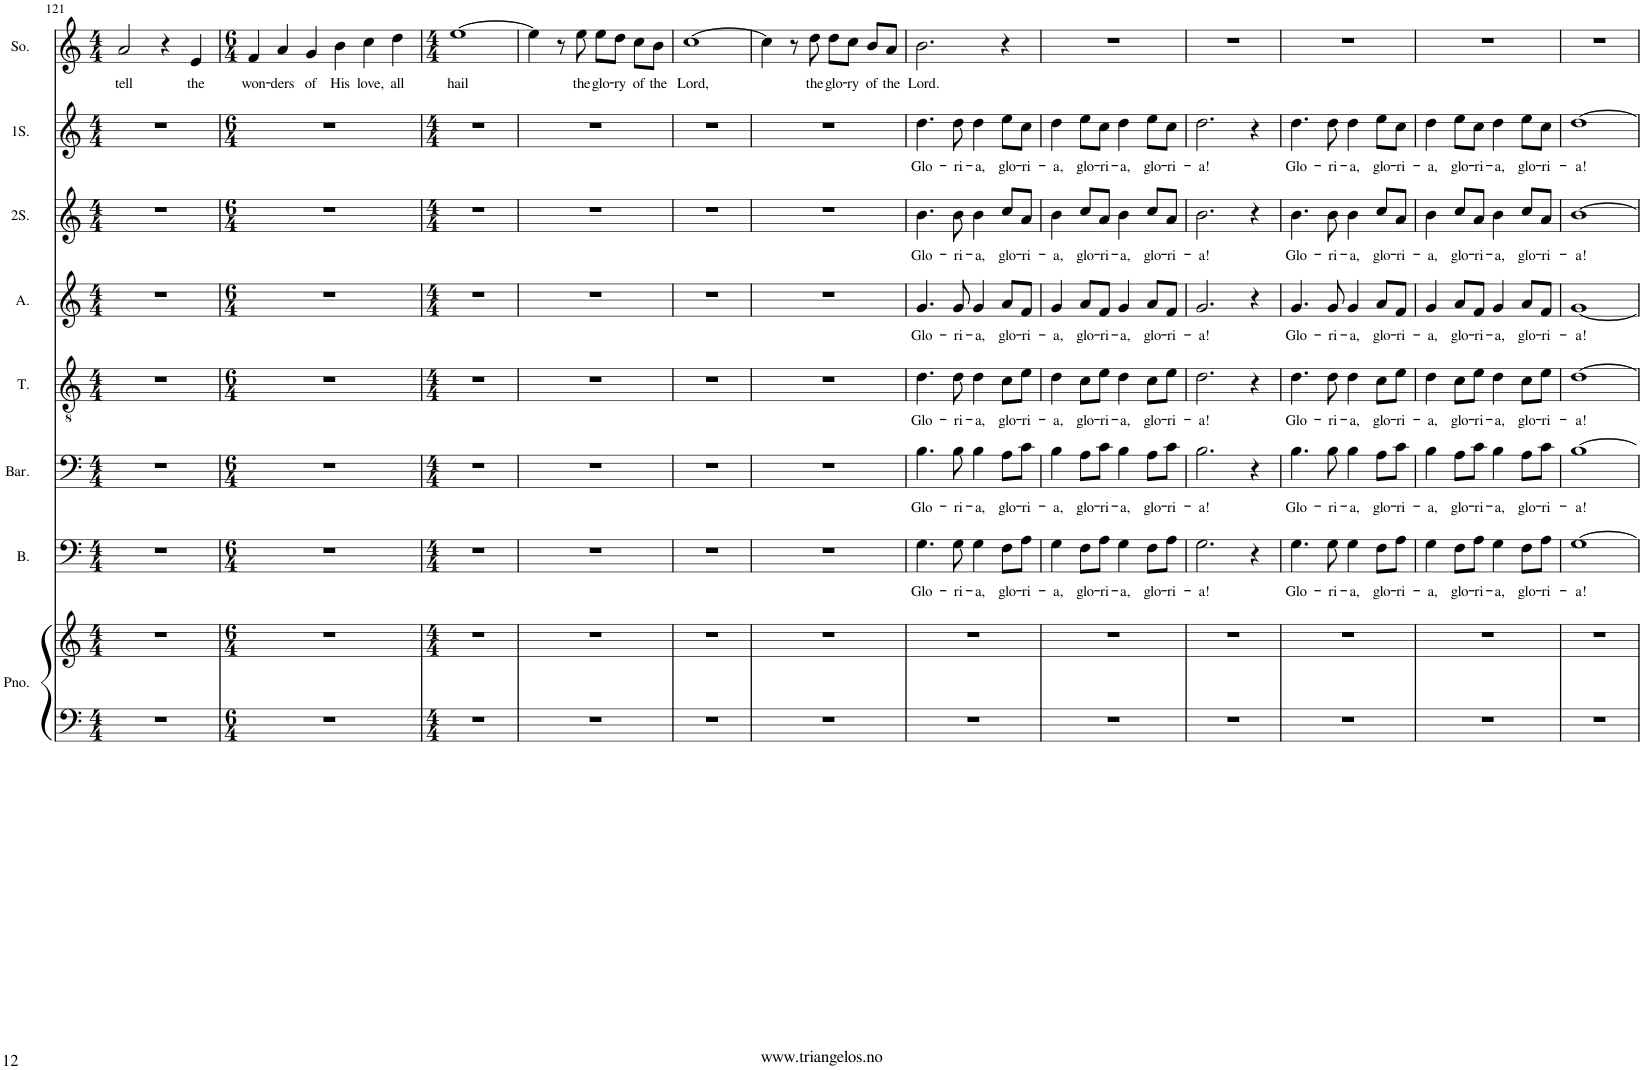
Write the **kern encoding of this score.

**kern	**kern	**kern	**text	**kern	**text	**kern	**text	**kern	**text	**kern	**text	**kern	**text	**kern	**text
*part8	*part8	*part7	*part7	*part6	*part6	*part5	*part5	*part4	*part4	*part3	*part3	*part2	*part2	*part1	*part1
*staff9	*staff8	*staff7	*staff7	*staff6	*staff6	*staff5	*staff5	*staff4	*staff4	*staff3	*staff3	*staff2	*staff2	*staff1	*staff1
*I"Piano	*	*I"Bass	*	*I"Baritone	*	*I"Tenor	*	*I"Alto	*	*I"2.Soprano	*	*I"1.Soprano	*	*I"Solo	*
*I'Pno.	*	*I'B.	*	*I'Bar.	*	*I'T.	*	*I'A.	*	*I'2S.	*	*I'1S.	*	*I'So.	*
!!LO:PB:g=z
*clefF4	*clefG2	*clefF4	*	*clefF4	*	*clefGv2	*	*clefG2	*	*clefG2	*	*clefG2	*	*clefG2	*
*k[]	*k[]	*k[]	*	*k[]	*	*k[]	*	*k[]	*	*k[]	*	*k[]	*	*k[]	*
*M4/4	*M4/4	*M4/4	*	*M4/4	*	*M4/4	*	*M4/4	*	*M4/4	*	*M4/4	*	*M4/4	*
=121	=121	=121	=121	=121	=121	=121	=121	=121	=121	=121	=121	=121	=121	=121	=121
!	!	!	!	!	!	!	!	!	!	!	!	!	!	!	!LO:LY:b
1r	1r	1r	.	1r	.	1r	.	1r	.	1r	.	1r	.	2a/	tell
.	.	.	.	.	.	.	.	.	.	.	.	.	.	4r	.
!	!	!	!	!	!	!	!	!	!	!	!	!	!	!	!LO:LY:b
.	.	.	.	.	.	.	.	.	.	.	.	.	.	4e/	the
=122	=122	=122	=122	=122	=122	=122	=122	=122	=122	=122	=122	=122	=122	=122	=122
*M6/4	*M6/4	*M6/4	*	*M6/4	*	*M6/4	*	*M6/4	*	*M6/4	*	*M6/4	*	*M6/4	*
!	!	!	!	!	!	!	!	!	!	!	!	!	!	!	!LO:LY:b
1.r	1.r	1.r	.	1.r	.	1.r	.	1.r	.	1.r	.	1.r	.	4f/	won-
!	!	!	!	!	!	!	!	!	!	!	!	!	!	!	!LO:LY:b
.	.	.	.	.	.	.	.	.	.	.	.	.	.	4a/	-ders
!	!	!	!	!	!	!	!	!	!	!	!	!	!	!	!LO:LY:b
.	.	.	.	.	.	.	.	.	.	.	.	.	.	4g/	of
!	!	!	!	!	!	!	!	!	!	!	!	!	!	!	!LO:LY:b
.	.	.	.	.	.	.	.	.	.	.	.	.	.	4b\	His
!	!	!	!	!	!	!	!	!	!	!	!	!	!	!	!LO:LY:b
.	.	.	.	.	.	.	.	.	.	.	.	.	.	4cc\	love,
!	!	!	!	!	!	!	!	!	!	!	!	!	!	!	!LO:LY:b
.	.	.	.	.	.	.	.	.	.	.	.	.	.	4dd\	all
=123	=123	=123	=123	=123	=123	=123	=123	=123	=123	=123	=123	=123	=123	=123	=123
*M4/4	*M4/4	*M4/4	*	*M4/4	*	*M4/4	*	*M4/4	*	*M4/4	*	*M4/4	*	*M4/4	*
!	!	!	!	!	!	!	!	!	!	!	!	!	!	!	!LO:LY:b
1r	1r	1r	.	1r	.	1r	.	1r	.	1r	.	1r	.	[1ee	hail
=124	=124	=124	=124	=124	=124	=124	=124	=124	=124	=124	=124	=124	=124	=124	=124
1r	1r	1r	.	1r	.	1r	.	1r	.	1r	.	1r	.	4ee\]	.
.	.	.	.	.	.	.	.	.	.	.	.	.	.	8r	.
!	!	!	!	!	!	!	!	!	!	!	!	!	!	!	!LO:LY:b
.	.	.	.	.	.	.	.	.	.	.	.	.	.	8ee\	the
!	!	!	!	!	!	!	!	!	!	!	!	!	!	!	!LO:LY:b
.	.	.	.	.	.	.	.	.	.	.	.	.	.	8ee\L	glo-
!	!	!	!	!	!	!	!	!	!	!	!	!	!	!	!LO:LY:b
.	.	.	.	.	.	.	.	.	.	.	.	.	.	8dd\J	-ry
!	!	!	!	!	!	!	!	!	!	!	!	!	!	!	!LO:LY:b
.	.	.	.	.	.	.	.	.	.	.	.	.	.	8cc\L	of
!	!	!	!	!	!	!	!	!	!	!	!	!	!	!	!LO:LY:b
.	.	.	.	.	.	.	.	.	.	.	.	.	.	8b\J	the
=125	=125	=125	=125	=125	=125	=125	=125	=125	=125	=125	=125	=125	=125	=125	=125
!	!	!	!	!	!	!	!	!	!	!	!	!	!	!	!LO:LY:b
1r	1r	1r	.	1r	.	1r	.	1r	.	1r	.	1r	.	[1cc	Lord,
=126	=126	=126	=126	=126	=126	=126	=126	=126	=126	=126	=126	=126	=126	=126	=126
1r	1r	1r	.	1r	.	1r	.	1r	.	1r	.	1r	.	4cc\]	.
.	.	.	.	.	.	.	.	.	.	.	.	.	.	8r	.
!	!	!	!	!	!	!	!	!	!	!	!	!	!	!	!LO:LY:b
.	.	.	.	.	.	.	.	.	.	.	.	.	.	8dd\	the
!	!	!	!	!	!	!	!	!	!	!	!	!	!	!	!LO:LY:b
.	.	.	.	.	.	.	.	.	.	.	.	.	.	8dd\L	glo-
!	!	!	!	!	!	!	!	!	!	!	!	!	!	!	!LO:LY:b
.	.	.	.	.	.	.	.	.	.	.	.	.	.	8cc\J	-ry
!	!	!	!	!	!	!	!	!	!	!	!	!	!	!	!LO:LY:b
.	.	.	.	.	.	.	.	.	.	.	.	.	.	8b/L	of
!	!	!	!	!	!	!	!	!	!	!	!	!	!	!	!LO:LY:b
.	.	.	.	.	.	.	.	.	.	.	.	.	.	8a/J	the
=127	=127	=127	=127	=127	=127	=127	=127	=127	=127	=127	=127	=127	=127	=127	=127
!	!	!	!LO:LY:b	!	!LO:LY:b	!	!LO:LY:b	!	!LO:LY:b	!	!LO:LY:b	!	!LO:LY:b	!	!LO:LY:b
1r	1r	4.G\	Glo-	4.B\	Glo-	4.d\	Glo-	4.g/	Glo-	4.b\	Glo-	4.dd\	Glo-	2.b\	Lord.
!	!	!	!LO:LY:b	!	!LO:LY:b	!	!LO:LY:b	!	!LO:LY:b	!	!LO:LY:b	!	!LO:LY:b	!	!
.	.	8G\	-ri-	8B\	-ri-	8d\	-ri-	8g/	-ri-	8b\	-ri-	8dd\	-ri-	.	.
!	!	!	!LO:LY:b	!	!LO:LY:b	!	!LO:LY:b	!	!LO:LY:b	!	!LO:LY:b	!	!LO:LY:b	!	!
.	.	4G\	-a,	4B\	-a,	4d\	-a,	4g/	-a,	4b\	-a,	4dd\	-a,	.	.
!	!	!	!LO:LY:b	!	!LO:LY:b	!	!LO:LY:b	!	!LO:LY:b	!	!LO:LY:b	!	!LO:LY:b	!	!
.	.	8F\L	glo-	8A\L	glo-	8c\L	glo-	8a/L	glo-	8cc/L	glo-	8ee\L	glo-	4r	.
!	!	!	!LO:LY:b	!	!LO:LY:b	!	!LO:LY:b	!	!LO:LY:b	!	!LO:LY:b	!	!LO:LY:b	!	!
.	.	8A\J	-ri-	8c\J	-ri-	8e\J	-ri-	8f/J	-ri-	8a/J	-ri-	8cc\J	-ri-	.	.
=128	=128	=128	=128	=128	=128	=128	=128	=128	=128	=128	=128	=128	=128	=128	=128
!	!	!	!LO:LY:b	!	!LO:LY:b	!	!LO:LY:b	!	!LO:LY:b	!	!LO:LY:b	!	!LO:LY:b	!	!
1r	1r	4G\	-a,	4B\	-a,	4d\	-a,	4g/	-a,	4b\	-a,	4dd\	-a,	1r	.
!	!	!	!LO:LY:b	!	!LO:LY:b	!	!LO:LY:b	!	!LO:LY:b	!	!LO:LY:b	!	!LO:LY:b	!	!
.	.	8F\L	glo-	8A\L	glo-	8c\L	glo-	8a/L	glo-	8cc/L	glo-	8ee\L	glo-	.	.
!	!	!	!LO:LY:b	!	!LO:LY:b	!	!LO:LY:b	!	!LO:LY:b	!	!LO:LY:b	!	!LO:LY:b	!	!
.	.	8A\J	-ri-	8c\J	-ri-	8e\J	-ri-	8f/J	-ri-	8a/J	-ri-	8cc\J	-ri-	.	.
!	!	!	!LO:LY:b	!	!LO:LY:b	!	!LO:LY:b	!	!LO:LY:b	!	!LO:LY:b	!	!LO:LY:b	!	!
.	.	4G\	-a,	4B\	-a,	4d\	-a,	4g/	-a,	4b\	-a,	4dd\	-a,	.	.
!	!	!	!LO:LY:b	!	!LO:LY:b	!	!LO:LY:b	!	!LO:LY:b	!	!LO:LY:b	!	!LO:LY:b	!	!
.	.	8F\L	glo-	8A\L	glo-	8c\L	glo-	8a/L	glo-	8cc/L	glo-	8ee\L	glo-	.	.
!	!	!	!LO:LY:b	!	!LO:LY:b	!	!LO:LY:b	!	!LO:LY:b	!	!LO:LY:b	!	!LO:LY:b	!	!
.	.	8A\J	-ri-	8c\J	-ri-	8e\J	-ri-	8f/J	-ri-	8a/J	-ri-	8cc\J	-ri-	.	.
=129	=129	=129	=129	=129	=129	=129	=129	=129	=129	=129	=129	=129	=129	=129	=129
!	!	!	!LO:LY:b	!	!LO:LY:b	!	!LO:LY:b	!	!LO:LY:b	!	!LO:LY:b	!	!LO:LY:b	!	!
1r	1r	2.G\	-a!	2.B\	-a!	2.d\	-a!	2.g/	-a!	2.b\	-a!	2.dd\	-a!	1r	.
.	.	4r	.	4r	.	4r	.	4r	.	4r	.	4r	.	.	.
=130	=130	=130	=130	=130	=130	=130	=130	=130	=130	=130	=130	=130	=130	=130	=130
!	!	!	!LO:LY:b	!	!LO:LY:b	!	!LO:LY:b	!	!LO:LY:b	!	!LO:LY:b	!	!LO:LY:b	!	!
1r	1r	4.G\	Glo-	4.B\	Glo-	4.d\	Glo-	4.g/	Glo-	4.b\	Glo-	4.dd\	Glo-	1r	.
!	!	!	!LO:LY:b	!	!LO:LY:b	!	!LO:LY:b	!	!LO:LY:b	!	!LO:LY:b	!	!LO:LY:b	!	!
.	.	8G\	-ri-	8B\	-ri-	8d\	-ri-	8g/	-ri-	8b\	-ri-	8dd\	-ri-	.	.
!	!	!	!LO:LY:b	!	!LO:LY:b	!	!LO:LY:b	!	!LO:LY:b	!	!LO:LY:b	!	!LO:LY:b	!	!
.	.	4G\	-a,	4B\	-a,	4d\	-a,	4g/	-a,	4b\	-a,	4dd\	-a,	.	.
!	!	!	!LO:LY:b	!	!LO:LY:b	!	!LO:LY:b	!	!LO:LY:b	!	!LO:LY:b	!	!LO:LY:b	!	!
.	.	8F\L	glo-	8A\L	glo-	8c\L	glo-	8a/L	glo-	8cc/L	glo-	8ee\L	glo-	.	.
!	!	!	!LO:LY:b	!	!LO:LY:b	!	!LO:LY:b	!	!LO:LY:b	!	!LO:LY:b	!	!LO:LY:b	!	!
.	.	8A\J	-ri-	8c\J	-ri-	8e\J	-ri-	8f/J	-ri-	8a/J	-ri-	8cc\J	-ri-	.	.
=131	=131	=131	=131	=131	=131	=131	=131	=131	=131	=131	=131	=131	=131	=131	=131
!	!	!	!LO:LY:b	!	!LO:LY:b	!	!LO:LY:b	!	!LO:LY:b	!	!LO:LY:b	!	!LO:LY:b	!	!
1r	1r	4G\	-a,	4B\	-a,	4d\	-a,	4g/	-a,	4b\	-a,	4dd\	-a,	1r	.
!	!	!	!LO:LY:b	!	!LO:LY:b	!	!LO:LY:b	!	!LO:LY:b	!	!LO:LY:b	!	!LO:LY:b	!	!
.	.	8F\L	glo-	8A\L	glo-	8c\L	glo-	8a/L	glo-	8cc/L	glo-	8ee\L	glo-	.	.
!	!	!	!LO:LY:b	!	!LO:LY:b	!	!LO:LY:b	!	!LO:LY:b	!	!LO:LY:b	!	!LO:LY:b	!	!
.	.	8A\J	-ri-	8c\J	-ri-	8e\J	-ri-	8f/J	-ri-	8a/J	-ri-	8cc\J	-ri-	.	.
!	!	!	!LO:LY:b	!	!LO:LY:b	!	!LO:LY:b	!	!LO:LY:b	!	!LO:LY:b	!	!LO:LY:b	!	!
.	.	4G\	-a,	4B\	-a,	4d\	-a,	4g/	-a,	4b\	-a,	4dd\	-a,	.	.
!	!	!	!LO:LY:b	!	!LO:LY:b	!	!LO:LY:b	!	!LO:LY:b	!	!LO:LY:b	!	!LO:LY:b	!	!
.	.	8F\L	glo-	8A\L	glo-	8c\L	glo-	8a/L	glo-	8cc/L	glo-	8ee\L	glo-	.	.
!	!	!	!LO:LY:b	!	!LO:LY:b	!	!LO:LY:b	!	!LO:LY:b	!	!LO:LY:b	!	!LO:LY:b	!	!
.	.	8A\J	-ri-	8c\J	-ri-	8e\J	-ri-	8f/J	-ri-	8a/J	-ri-	8cc\J	-ri-	.	.
=132	=132	=132	=132	=132	=132	=132	=132	=132	=132	=132	=132	=132	=132	=132	=132
!	!	!	!LO:LY:b	!	!LO:LY:b	!	!LO:LY:b	!	!LO:LY:b	!	!LO:LY:b	!	!LO:LY:b	!	!
1r	1r	[1G	-a!	[1B	-a!	[1d	-a!	[1g	-a!	[1b	-a!	[1dd	-a!	1r	.
=	=	=	=	=	=	=	=	=	=	=	=	=	=	=	=
*-	*-	*-	*-	*-	*-	*-	*-	*-	*-	*-	*-	*-	*-	*-	*-
